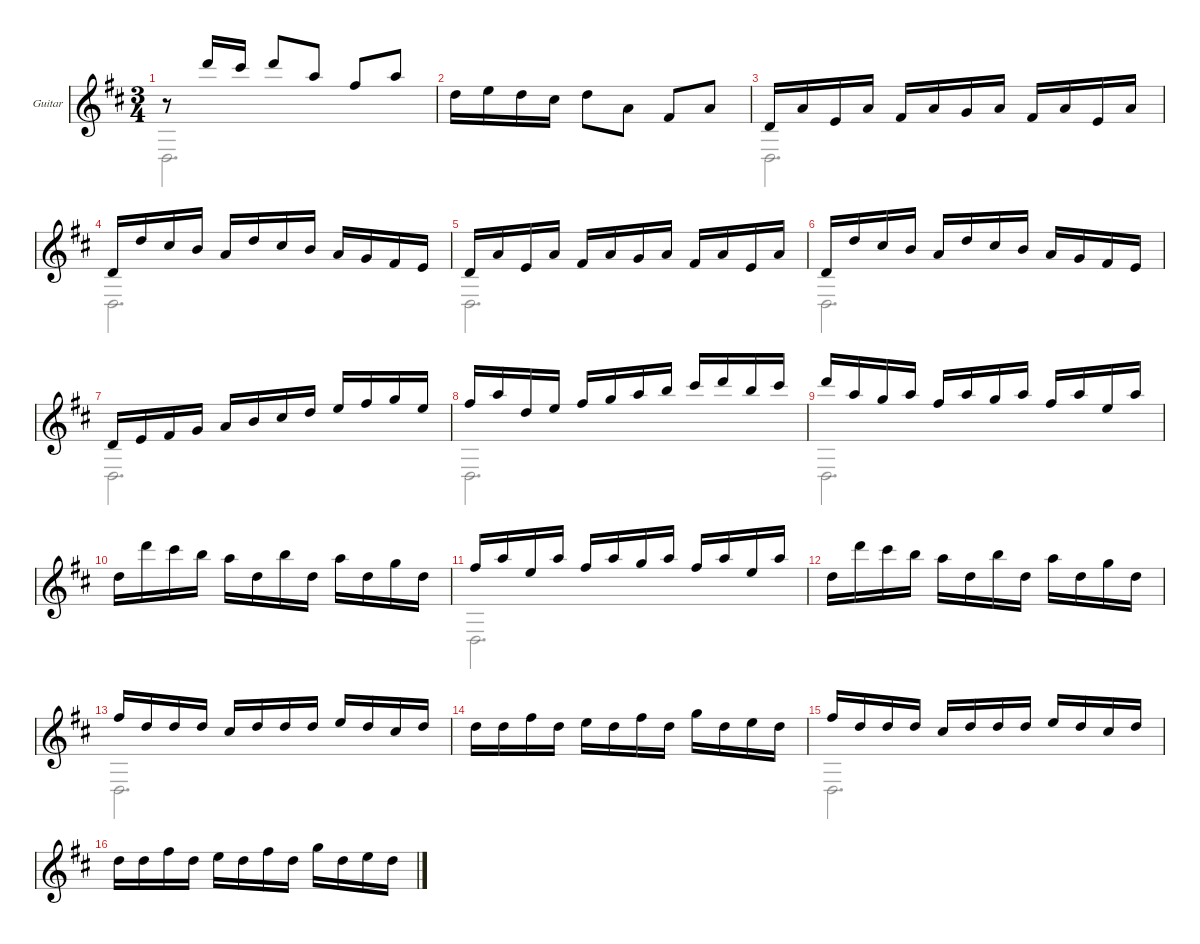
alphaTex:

\hideDynamics
\bracketExtendMode nobrackets
\firstSystemTrackNameOrientation horizontal
\otherSystemsTrackNameOrientation horizontal
\track ("Guitar" "Guitar") {instrument acousticguitarnylon}
\staff {score}
\tuning (E5 A4 D4 G3)
\displaytranspose 0
\voice
\ts (3 4)
\tempo (90 hide)
\clef g2
\ks d
r.8{dy ff instrument acousticguitarnylon beam Up} 10.1{acc forcenatural}.16{beam Up} 9.1{acc #}.16{beam Up} 10.1{acc forcenatural}.8{beam Up} 5.1{acc forcenatural}.8{beam Up} 2.1{acc #}.8{beam Up} 5.1{acc forcenatural}.8{beam Up} |
5.2{acc forcenatural}.16{beam Down} 7.2{acc forcenatural}.16{beam Down} 5.2{acc forcenatural}.16{beam Down} 4.2{acc #}.16{beam Down} 5.2{acc forcenatural}.8{beam Down} 7.3{acc forcenatural}.8{beam Down} 4.3{acc #}.8{beam Up} 0.2{acc forcenatural}.8{beam Up} |
0.3{acc forcenatural}.16{beam Up} 0.2{acc forcenatural}.16{beam Up} 2.3{acc forcenatural}.16{beam Up} 0.2{acc forcenatural}.16{beam Up} 4.3{acc #}.16{beam Up} 7.3{acc forcenatural}.16{beam Up} 5.3{acc forcenatural}.16{beam Up} 7.3{acc forcenatural}.16{beam Up} 4.3{acc #}.16{beam Up} 7.3{acc forcenatural}.16{beam Up} 9.4{acc forcenatural}.16{beam Up} 7.3{acc forcenatural}.16{beam Up} |
7.4{acc forcenatural}.16{beam Up} 5.2{acc forcenatural}.16{beam Up} 4.2{acc #}.16{beam Up} 2.2{acc forcenatural}.16{beam Up} 0.2{acc forcenatural}.16{beam Up} 5.2{acc forcenatural}.16{beam Up} 4.2{acc #}.16{beam Up} 2.2{acc forcenatural}.16{beam Up} 0.2{acc forcenatural}.16{beam Up} 5.3{acc forcenatural}.16{beam Up} 4.3{acc #}.16{beam Up} 2.3{acc forcenatural}.16{beam Up} |
0.3{acc forcenatural}.16{dy mf beam Up} 0.2{acc forcenatural}.16{beam Up} 2.3{acc forcenatural}.16{beam Up} 0.2{acc forcenatural}.16{beam Up} 4.3{acc #}.16{beam Up} 7.3{acc forcenatural}.16{beam Up} 5.3{acc forcenatural}.16{beam Up} 7.3{acc forcenatural}.16{beam Up} 4.3{acc #}.16{beam Up} 7.3{acc forcenatural}.16{beam Up} 9.4{acc forcenatural}.16{beam Up} 7.3{acc forcenatural}.16{beam Up} |
7.4{acc forcenatural}.16{beam Up} 5.2{acc forcenatural}.16{beam Up} 4.2{acc #}.16{beam Up} 2.2{acc forcenatural}.16{beam Up} 0.2{acc forcenatural}.16{beam Up} 5.2{acc forcenatural}.16{beam Up} 4.2{acc #}.16{beam Up} 2.2{acc forcenatural}.16{beam Up} 0.2{acc forcenatural}.16{beam Up} 5.3{acc forcenatural}.16{beam Up} 4.3{acc #}.16{beam Up} 2.3{acc forcenatural}.16{beam Up} |
0.3{acc forcenatural}.16{dy ff beam Up} 2.3{acc forcenatural}.16{beam Up} 4.3{acc #}.16{beam Up} 5.3{acc forcenatural}.16{beam Up} 0.2{acc forcenatural}.16{beam Up} 2.2{acc forcenatural}.16{beam Up} 4.2{acc #}.16{beam Up} 5.2{acc forcenatural}.16{beam Up} 0.1{acc forcenatural}.16{beam Up} 2.1{acc #}.16{beam Up} 3.1{acc forcenatural}.16{beam Up} 0.1{acc forcenatural}.16{beam Up} |
2.1{acc #}.16{beam Up} 5.1{acc forcenatural}.16{beam Up} 5.2{acc forcenatural}.16{beam Up} 0.1{acc forcenatural}.16{beam Up} 2.1{acc #}.16{beam Up} 3.1{acc forcenatural}.16{beam Up} 5.1{acc forcenatural}.16{beam Up} 7.1{acc forcenatural}.16{beam Up} 9.1{acc #}.16{beam Up} 10.1{acc forcenatural}.16{beam Up} 7.1{acc forcenatural}.16{beam Up} 9.1{acc #}.16{beam Up} |
10.1{acc forcenatural}.16{beam Up} 5.1{acc forcenatural}.16{beam Up} 3.1{acc forcenatural}.16{beam Up} 5.1{acc forcenatural}.16{beam Up} 2.1{acc #}.16{beam Up} 5.1{acc forcenatural}.16{beam Up} 3.1{acc forcenatural}.16{beam Up} 5.1{acc forcenatural}.16{beam Up} 2.1{acc #}.16{beam Up} 5.1{acc forcenatural}.16{beam Up} 7.2{acc forcenatural}.16{beam Up} 12.2{acc forcenatural}.16{beam Up} |
12.3{acc forcenatural}.16{beam Down} 10.1{acc forcenatural}.16{beam Down} 9.1{acc #}.16{beam Down} 7.1{acc forcenatural}.16{beam Down} 5.1{acc forcenatural}.16{beam Down} 5.2{acc forcenatural}.16{beam Down} 7.1{acc forcenatural}.16{beam Down} 5.2{acc forcenatural}.16{beam Down} 5.1{acc forcenatural}.16{beam Down} 5.2{acc forcenatural}.16{beam Down} 3.1{acc forcenatural}.16{beam Down} 5.2{acc forcenatural}.16{beam Down} |
2.1{acc #}.16{dy mf beam Up} 5.1{acc forcenatural}.16{beam Up} 7.2{acc forcenatural}.16{beam Up} 5.1{acc forcenatural}.16{beam Up} 2.1{acc #}.16{beam Up} 5.1{acc forcenatural}.16{beam Up} 3.1{acc forcenatural}.16{beam Up} 5.1{acc forcenatural}.16{beam Up} 2.1{acc #}.16{beam Up} 5.1{acc forcenatural}.16{beam Up} 7.2{acc forcenatural}.16{beam Up} 12.2{acc forcenatural}.16{beam Up} |
12.3{acc forcenatural}.16{beam Down} 10.1{acc forcenatural}.16{beam Down} 9.1{acc #}.16{beam Down} 7.1{acc forcenatural}.16{beam Down} 5.1{acc forcenatural}.16{beam Down} 5.2{acc forcenatural}.16{beam Down} 7.1{acc forcenatural}.16{beam Down} 5.2{acc forcenatural}.16{beam Down} 5.1{acc forcenatural}.16{beam Down} 5.2{acc forcenatural}.16{beam Down} 3.1{acc forcenatural}.16{beam Down} 5.2{acc forcenatural}.16{beam Down} |
2.1{acc #}.16{dy ff beam Up} 5.2{acc forcenatural}.16{dy f beam Up} 5.2{acc forcenatural}.16{dy ff beam Up} 5.2{acc forcenatural}.16{dy f beam Up} 4.2{acc #}.16{dy ff beam Up} 5.2{acc forcenatural}.16{dy f beam Up} 5.2{acc forcenatural}.16{dy ff beam Up} 5.2{acc forcenatural}.16{dy f beam Up} 7.2{acc forcenatural}.16{dy ff beam Up} 5.2{acc forcenatural}.16{dy f beam Up} 4.2{acc #}.16{dy ff beam Up} 5.2{acc forcenatural}.16{dy f beam Up} |
5.2{acc forcenatural}.16{dy ff beam Down} 5.2{acc forcenatural}.16{dy f beam Down} 2.1{acc #}.16{dy ff beam Down} 5.2{acc forcenatural}.16{dy f beam Down} 7.2{acc forcenatural}.16{dy ff beam Down} 5.2{acc forcenatural}.16{dy f beam Down} 2.1{acc #}.16{dy ff beam Down} 5.2{acc forcenatural}.16{dy f beam Down} 3.1{acc forcenatural}.16{dy ff beam Down} 5.2{acc forcenatural}.16{dy f beam Down} 7.2{acc forcenatural}.16{dy ff beam Down} 5.2{acc forcenatural}.16{dy f beam Down} |
2.1{acc #}.16{dy ff beam Up} 5.2{acc forcenatural}.16{dy f beam Up} 5.2{acc forcenatural}.16{dy mf beam Up} 5.2{acc forcenatural}.16{beam Up} 4.2{acc #}.16{beam Up} 5.2{acc forcenatural}.16{beam Up} 5.2{acc forcenatural}.16{beam Up} 5.2{acc forcenatural}.16{beam Up} 7.2{acc forcenatural}.16{beam Up} 5.2{acc forcenatural}.16{beam Up} 4.2{acc #}.16{beam Up} 5.2{acc forcenatural}.16{beam Up} |
5.2{acc forcenatural}.16{beam Down} 5.2{acc forcenatural}.16{beam Down} 2.1{acc #}.16{beam Down} 5.2{acc forcenatural}.16{beam Down} 7.2{acc forcenatural}.16{beam Down} 5.2{acc forcenatural}.16{beam Down} 2.1{acc #}.16{beam Down} 5.2{acc forcenatural}.16{beam Down} 3.1{acc forcenatural}.16{beam Down} 5.2{acc forcenatural}.16{beam Down} 7.2{acc forcenatural}.16{beam Down} 5.2{acc forcenatural}.16{beam Down}
\voice
\clef g2
\ottava regular
\simile none
\ks d
-5.4{acc forcenatural}.2{d dy mf beam Down} |
|
-26.1{acc forcenatural}.2{d beam Down} |
-26.1{acc forcenatural}.2{d beam Down} |
-26.1{acc forcenatural}.2{d beam Down} |
-26.1{acc forcenatural}.2{d beam Down} |
-26.1{acc forcenatural}.2{d beam Down} |
-26.1{acc forcenatural}.2{d beam Down} |
-26.1{acc forcenatural}.2{d beam Down} |
|
-26.1{acc forcenatural}.2{d beam Down} |
|
-26.1{acc forcenatural}.2{d beam Down} |
|
-26.1{acc forcenatural}.2{d beam Down} |
